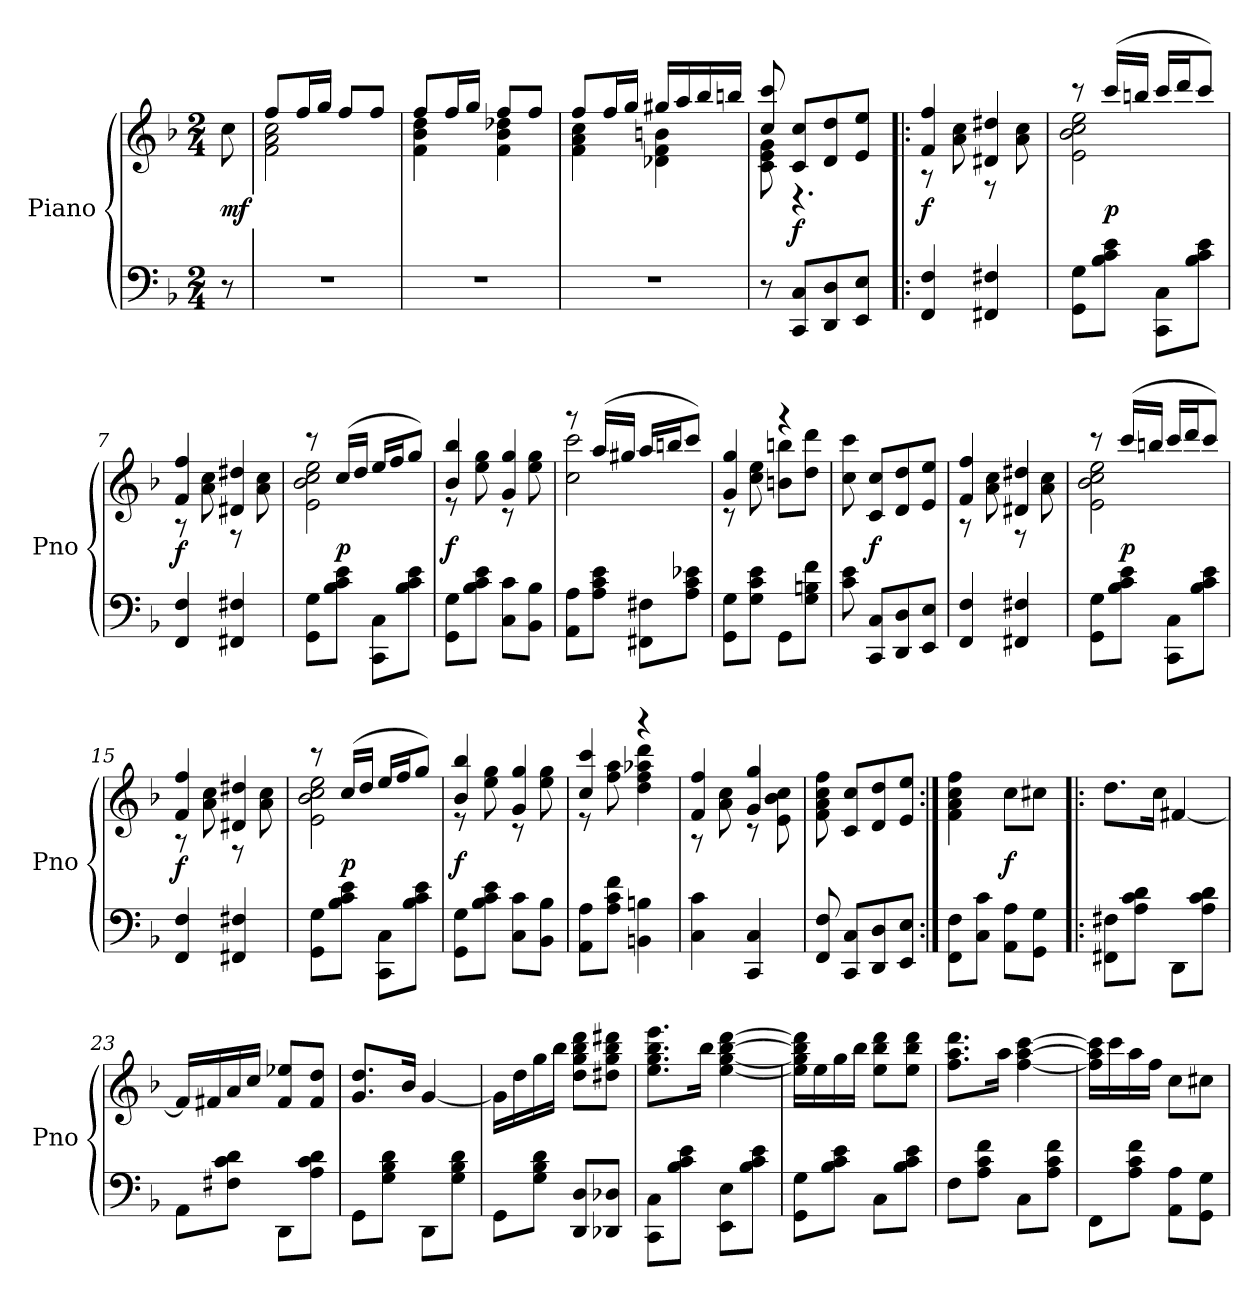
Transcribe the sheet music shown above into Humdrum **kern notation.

**kern	**kern	**dynam
*part1	*part1	*part1
*staff2	*staff1	*staff1/2
*I"Piano	*	*
*I'Pno	*	*
*clefF4	*clefG2	*
*k[b-]	*k[b-]	*
*M2/4	*M2/4	*
*MM116	*MM116	*
=	=	=
8r	8cc\	mf
=1	=1	=1
*	*^	*
2r	8ff/L	2f\ 2a\ 2cc\	.
.	16ff/L	.	.
.	16gg/JJ	.	.
.	8ff/L	.	.
.	8ff/J	.	.
=2	=2	=2	=2
2r	8ff/L	4f\ 4b-\ 4dd\	.
.	16ff/L	.	.
.	16gg/JJ	.	.
.	8ff/L	4f\ 4b-\ 4dd-X\	.
.	8ff/J	.	.
=3	=3	=3	=3
2r	8ff/L	4f\ 4a\ 4cc\	.
.	16ff/L	.	.
.	16gg/JJ	.	.
.	16gg#X/LL	4d-X\ 4f\ 4bn\	.
.	16aa/	.	.
.	16bb-/	.	.
.	16bbn/JJ	.	.
=4	=4	=4	=4
8r	8cc/ 8ccc/	8c\ 8e\ 8g\	.
8CC/ 8C/L	8c/ 8cc/L	4.r	f
8DD/ 8D/	8d/ 8dd/	.	.
8EE/ 8E/J	8e/ 8ee/J	.	.
=5!|:	=5!|:	=5!|:	=5!|:
4FF/ 4F/	4f/ 4ff/	8r	f
.	.	8a\ 8cc\	.
4FF#X/ 4F#X/	4d#X/ 4dd#X/	8r	.
.	.	8a\ 8cc\	.
=6	=6	=6	=6
8GG\ 8G\L	8r	2e\ 2b-\ 2cc\ 2ee\	.
8B-\ 8c\ 8e\J	(16ccc/LL	.	p
.	16bbn/JJ	.	.
8CC\ 8C\L	16ccc/LL	.	.
.	16ddd/J	.	.
8B-\ 8c\ 8e\J	8ccc/J)	.	.
=7	=7	=7	=7
4FF/ 4F/	4f/ 4ff/	8r	f
.	.	8a\ 8cc\	.
4FF#X/ 4F#X/	4d#X/ 4dd#X/	8r	.
.	.	8a\ 8cc\	.
=8	=8	=8	=8
8GG\ 8G\L	8r	2e\ 2b-\ 2cc\ 2ee\	.
8B-\ 8c\ 8e\J	(16cc/LL	.	p
.	16dd/JJ	.	.
8CC\ 8C\L	16ee/LL	.	.
.	16ff/J	.	.
8B-\ 8c\ 8e\J	8gg/J)	.	.
=9	=9	=9	=9
8GG\ 8G\L	4b-/ 4bb-/	8r	f
8B-\ 8c\ 8e\J	.	8ee\ 8gg\	.
8C\ 8c\L	4g/ 4gg/	8r	.
8BB-\ 8B-\J	.	8ee\ 8gg\	.
=10	=10	=10	=10
8AA\ 8A\L	8r	2cc\ 2ccc\	.
8A\ 8c\ 8e\J	(16aa/LL	.	.
.	16gg#X/JJ	.	.
8FF#X\ 8F#X\L	16aa/LL	.	.
.	16bbn/J	.	.
8A\ 8c\ 8e-X\J	8ccc/J)	.	.
=11	=11	=11	=11
8GG\ 8G\L	4g/ 4gg/	8r	.
8G\ 8c\ 8e\J	.	8cc\ 8ee\	.
8GG\L	4r	8bn\ 8bbn\L	.
8G\ 8Bn\ 8f\J	.	8dd\ 8ddd\J	.
*	*v	*v	*
=12	=12	=12
8c\ 8e\	8cc\ 8ccc\	.
8CC/ 8C/L	8c/ 8cc/L	f
8DD/ 8D/	8d/ 8dd/	.
8EE/ 8E/J	8e/ 8ee/J	.
=13	=13	=13
*	*^	*
4FF/ 4F/	4f/ 4ff/	8r	.
.	.	8a\ 8cc\	.
4FF#X/ 4F#X/	4d#X/ 4dd#X/	8r	.
.	.	8a\ 8cc\	.
=14	=14	=14	=14
8GG\ 8G\L	8r	2e\ 2b-\ 2cc\ 2ee\	.
8B-\ 8c\ 8e\J	(16ccc/LL	.	p
.	16bbn/JJ	.	.
8CC\ 8C\L	16ccc/LL	.	.
.	16ddd/J	.	.
8B-\ 8c\ 8e\J	8ccc/J)	.	.
=15	=15	=15	=15
4FF/ 4F/	4f/ 4ff/	8r	f
.	.	8a\ 8cc\	.
4FF#X/ 4F#X/	4d#X/ 4dd#X/	8r	.
.	.	8a\ 8cc\	.
=16	=16	=16	=16
8GG\ 8G\L	8r	2e\ 2b-\ 2cc\ 2ee\	.
8B-\ 8c\ 8e\J	(16cc/LL	.	p
.	16dd/JJ	.	.
8CC\ 8C\L	16ee/LL	.	.
.	16ff/J	.	.
8B-\ 8c\ 8e\J	8gg/J)	.	.
=17	=17	=17	=17
8GG\ 8G\L	4b-/ 4bb-/	8r	f
8B-\ 8c\ 8e\J	.	8ee\ 8gg\	.
8C\ 8c\L	4g/ 4gg/	8r	.
8BB-\ 8B-\J	.	8ee\ 8gg\	.
=18	=18	=18	=18
8AA\ 8A\L	4cc/ 4ccc/	8r	.
8A\ 8c\ 8f\J	.	8ff\ 8aa\	.
4BBn\ 4Bn\	4r	4dd\ 4ff\ 4aa-X\ 4ddd\	.
=19	=19	=19	=19
4C\ 4c\	4f/ 4ff/	8r	.
.	.	8a\ 8cc\	.
4CC/ 4C/	4g/ 4gg/	8r	.
.	.	8e\ 8b-\ 8cc\	.
*	*v	*v	*
=20	=20	=20
8FF/ 8F/	8f\ 8a\ 8cc\ 8ff\	.
8CC/ 8C/L	8c/ 8cc/L	.
8DD/ 8D/	8d/ 8dd/	.
8EE/ 8E/J	8e/ 8ee/J	.
=21:|!	=21:|!	=21:|!
8FF\ 8F\L	4f\ 4a\ 4cc\ 4ff\	.
8C\ 8c\J	.	.
8AA\ 8A\L	8cc\L	f
8GG\ 8G\J	8cc#X\J	.
=22!|:	=22!|:	=22!|:
8FF#X\ 8F#X\L	8.dd\L	.
8A\ 8c\ 8d\J	.	.
.	16cc\Jk	.
8DD\L	[4f#X/	.
8A\ 8c\ 8d\J	.	.
=23	=23	=23
8AA\L	16f#/LL]	.
.	16f#X/	.
8F#X\ 8c\ 8d\J	16a/	.
.	16cc/JJ	.
8DD\L	8f#/ 8ee-X/L	.
8A\ 8c\ 8d\J	8f#/ 8dd/J	.
=24	=24	=24
8GG\L	8.g/ 8.dd/L	.
8G\ 8B-\ 8d\J	.	.
.	16b-/Jk	.
8DD\L	[4g/	.
8G\ 8B-\ 8d\J	.	.
=25	=25	=25
8GG\L	16g\LL]	.
.	16dd\	.
8G\ 8B-\ 8d\J	16gg\	.
.	16bb-\JJ	.
8DD/ 8D/L	8dd\ 8gg\ 8bb-\ 8ddd\L	.
8DD-X/ 8D-X/J	8dd#X\ 8gg\ 8bb-\ 8ddd#X\J	.
=26	=26	=26
8CC\ 8C\L	8.ee\ 8.gg\ 8.bb-\ 8.eee\L	.
8B-\ 8c\ 8e\J	.	.
.	16bb-\Jk	.
8EE\ 8E\L	[4ee\ [4gg\ [4bb-\ [4ddd\	.
8B-\ 8c\ 8e\J	.	.
=27	=27	=27
8GG\ 8G\L	16ee]\ 16gg]\ 16bb-]\ 16ddd]\LL	.
.	16ee\	.
8B-\ 8c\ 8e\J	16gg\	.
.	16bb-\JJ	.
8C\L	8ee\ 8bb-\ 8ddd\L	.
8B-\ 8c\ 8e\J	8ee\ 8bb-\ 8ddd\J	.
=28	=28	=28
8F\L	8.ff\ 8.aa\ 8.ddd\L	.
8A\ 8c\ 8f\J	.	.
.	16aa\Jk	.
8C\L	[4ff\ [4aa\ [4ccc\	.
8A\ 8c\ 8f\J	.	.
=29	=29	=29
8FF\L	16ff]\ 16aa]\ 16ccc]\LL	.
.	16ccc\	.
8A\ 8c\ 8f\J	16aa\	.
.	16ff\JJ	.
8AA\ 8A\L	8cc\L	.
8GG\ 8G\J	8cc#X\J	.
=	=	=
*-	*-	*-
